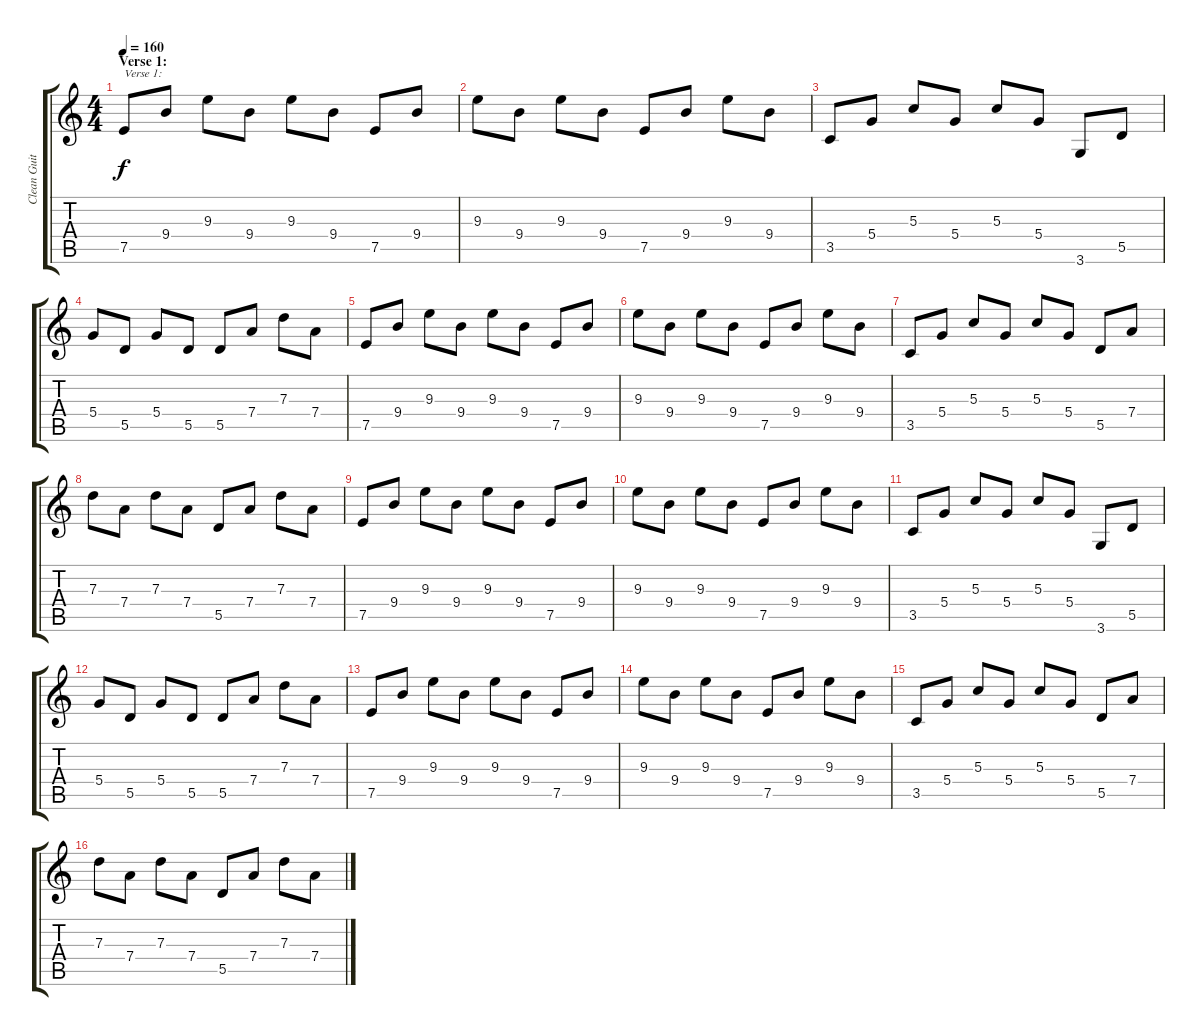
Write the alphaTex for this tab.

\track ("Clean Guitar" "Clean Guit") {instrument electricguitarclean}
\staff {score tabs}
\tuning (E4 B3 G3 D3 A2 E2) {hide}
\ts (4 4)
\section ("" "Verse 1:")
\tempo 160
\clef g2
\ks c
7.5.8{txt "Verse 1:" dy f} 9.4.8 9.3.8 9.4.8 9.3.8 9.4.8 7.5.8 9.4.8 |
9.3.8 9.4.8 9.3.8 9.4.8 7.5.8 9.4.8 9.3.8 9.4.8 |
3.5.8 5.4.8 5.3.8 5.4.8 5.3.8 5.4.8 3.6.8 5.5.8 |
5.4.8 5.5.8 5.4.8 5.5.8 5.5.8 7.4.8 7.3.8 7.4.8 |
7.5.8 9.4.8 9.3.8 9.4.8 9.3.8 9.4.8 7.5.8 9.4.8 |
9.3.8 9.4.8 9.3.8 9.4.8 7.5.8 9.4.8 9.3.8 9.4.8 |
3.5.8 5.4.8 5.3.8 5.4.8 5.3.8 5.4.8 5.5.8 7.4.8 |
7.3.8 7.4.8 7.3.8 7.4.8 5.5.8 7.4.8 7.3.8 7.4.8 |
7.5.8 9.4.8 9.3.8 9.4.8 9.3.8 9.4.8 7.5.8 9.4.8 |
9.3.8 9.4.8 9.3.8 9.4.8 7.5.8 9.4.8 9.3.8 9.4.8 |
3.5.8 5.4.8 5.3.8 5.4.8 5.3.8 5.4.8 3.6.8 5.5.8 |
5.4.8 5.5.8 5.4.8 5.5.8 5.5.8 7.4.8 7.3.8 7.4.8 |
7.5.8 9.4.8 9.3.8 9.4.8 9.3.8 9.4.8 7.5.8 9.4.8 |
9.3.8 9.4.8 9.3.8 9.4.8 7.5.8 9.4.8 9.3.8 9.4.8 |
3.5.8 5.4.8 5.3.8 5.4.8 5.3.8 5.4.8 5.5.8 7.4.8 |
7.3.8 7.4.8 7.3.8 7.4.8 5.5.8 7.4.8 7.3.8 7.4.8
